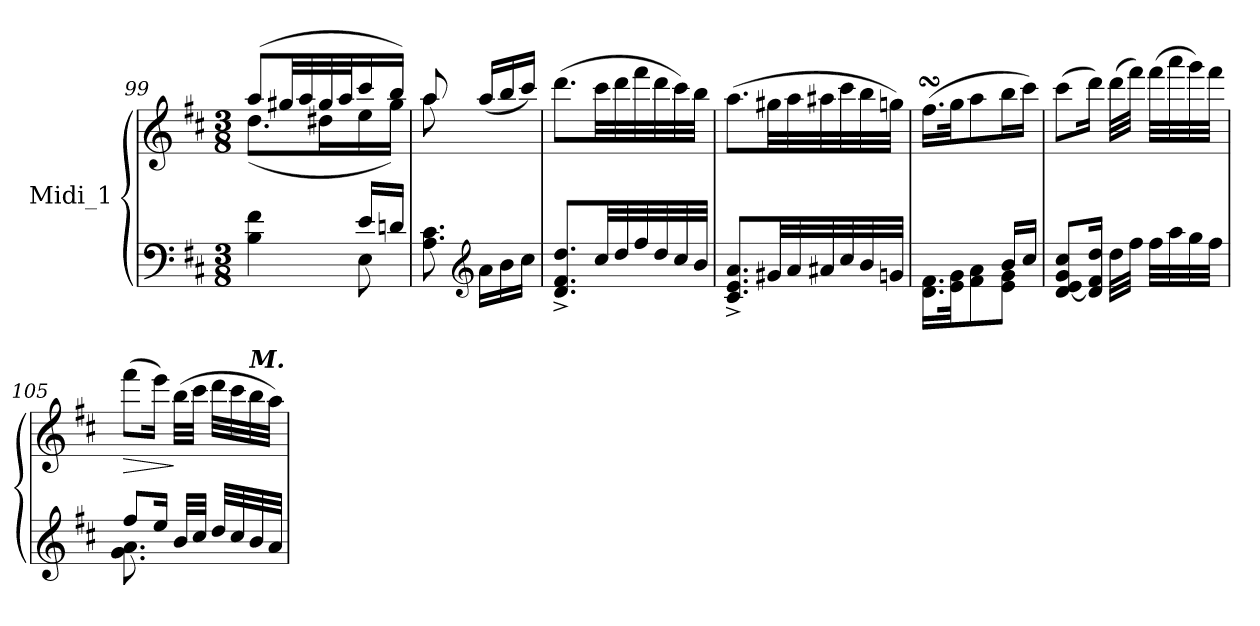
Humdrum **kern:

**kern	**kern	**dynam
*part1	*part1	*part1
*staff2	*staff1	*staff1/2
*I"Midi_1	*	*
*clefF4	*clefG2	*
*k[f#c#]	*k[f#c#]	*
*D:	*D:	*
*M3/8	*M3/8	*
=99	=99	=99
*^	*^	*
4B\ 4f#\	4ryy	(>8aa/L	(<8.dd\L	.
.	.	32gg#X/LL	.	.
.	.	32aa/	.	.
.	.	32gg#/	16dd#X\L	.
.	.	32aa/J	.	.
16e/LL	8E\	16ccc#/	16ee\	.
16dni/JJ	.	16bb/JJ)	16gg#\JJ)	.
*v	*v	*	*	*
=100	=100	=100	=100
8.A\ 8.c#\	8aa/	8aa\	.
.	16ryy	4ryy	.
*clefG2	*	*	*
16a\LL	(>16aa/LL	.	.
16b\	16bb/	.	.
16cc#\JJ	16ccc#/JJ)	.	.
*	*v	*v	*
=101	=101	=101
8.d/^ 8.f#/^ 8.dd/^L	(>8.ddd\L	.
32cc#/LL	32ccc#\LL	.
32dd/	32ddd\	.
32ff#/	32fff#\	.
32dd/	32ddd\	.
32cc#/	32ccc#\)	.
32b/JJJ	32bb\JJJ	.
!!LO:PB:g=z
=102	=102	=102
8.c#/^ 8.e/^ 8.a/^L	(>8.aa\L	.
32g#X/LL	32gg#X\LL	.
32a/	32aa\	.
32a#X/	32aa#X\	.
32cc#/	32ccc#\	.
32b/	32bb\	.
32gn/JJJ	32ggn\JJJ)	.
=103	=103	=103
*^	*	*
4ryy	16.d\ 16.f#\LL	(>16.ff#sSsS\LL	.
.	32e\ 32g\JK	32gg\JK	.
.	8f#\ 8a\	8aa\	.
16b/LL	8e\ 8g\J	16bb\L	.
16cc#/JJ	.	16ccc#\JJ)	.
*v	*v	*	*
=104	=104	=104
[8d/ 8e/ 8g/ 8cc#/L	(>8ccc#\L	.
16d/] 16f#/ 16dd/Jk	16ddd\Jk)	.
32dd\LLL	(>32ddd\LLL	.
32ff#\JJJ	32fff#\JJJ)	.
32ff#\LLL	(>32fff#\LLL	.
32aa\	32aaa\	.
32gg\	32ggg\)	.
32ff#\JJJ	32fff#\JJJ	.
=105	=105	=105
*^	*	*
!	!	!	!LO:HP:b
8ff#/L	8.g\ 8.a\	(>8fff#\L	>
16ee/Jk	.	16eee\Jk)	.
32b/LLL	8ryy	(>32bb\LLL	]
32cc#/JJJ	.	32ccc#\JJJ	.
32dd/LLL	.	32ddd\LLL	.
32cc#/	.	32ccc#\	.
!	!	!LO:TX:a:Bi:t=M.	!
32b/	16ryy	32bb\	.
32a/JJJ	.	32aa\JJJ)	.
*v	*v	*	*
=	=	=
*-	*-	*-
